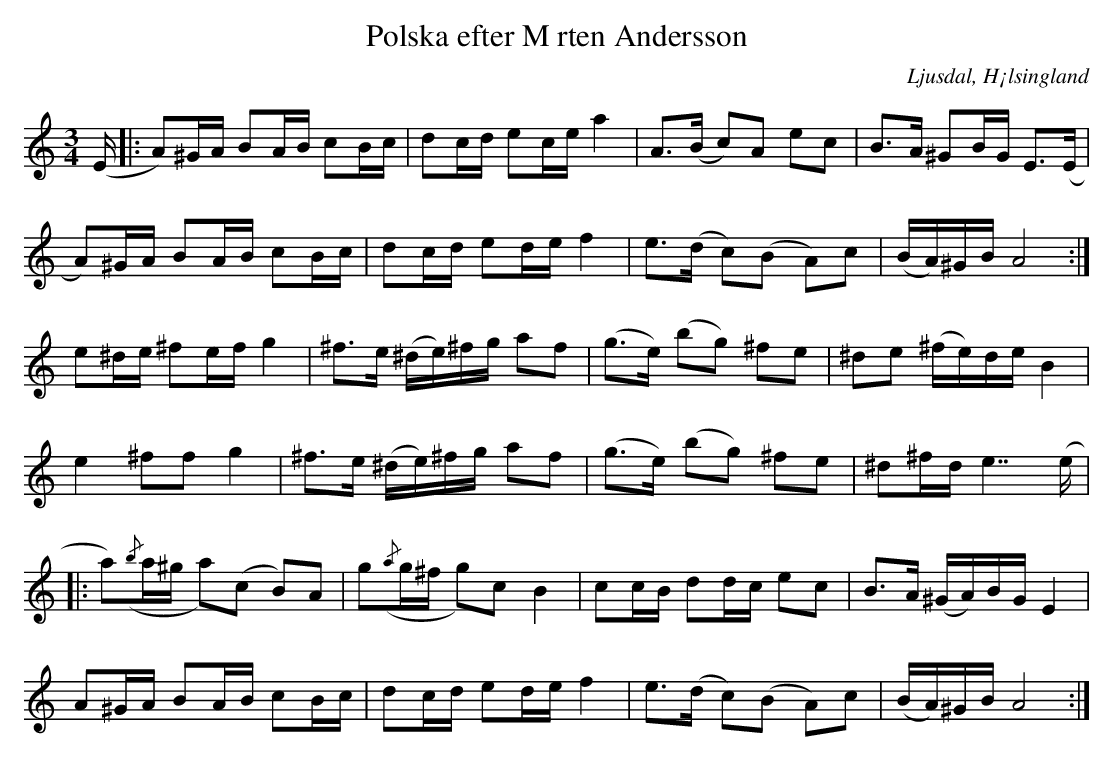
X:1
T:Polska efter M rten Andersson
O:Ljusdal, H¡lsingland
(men ej med i SvL)
M:3/4
L:1/16
K:Am
(E|:A2)^GA B2AB c2Bc|d2cd e2ce a4|A2>(B2 c2)A2 e2c2|B2>A2 ^G2BG E2>(E2|
A2)^GA B2AB c2Bc|d2cd e2de f4|e2>(d2 c2)(B2 A2)c2|(BA)^GB A8:|
e2^de ^f2ef g4|^f2>e2 (^de)^fg a2f2|(g2>e2) (b2g2) ^f2e2|^d2e2 (^fe)de B4|
e4 ^f2f2 g4|^f2>e2 (^de)^fg a2f2|(g2>e2) (b2g2) ^f2e2|^d2^fd e7 (e|
|:a2)({/b}a^g a2)(c2 B2)A2  |g2({/a}g^f g2)c2 B4  |c2cB d2dc e2c2|B2>A2 (^GA)BG E4|
A2^GA B2AB c2Bc|d2cd e2de f4|e2>(d2 c2)(B2 A2)c2|(BA)^GB A8:|
